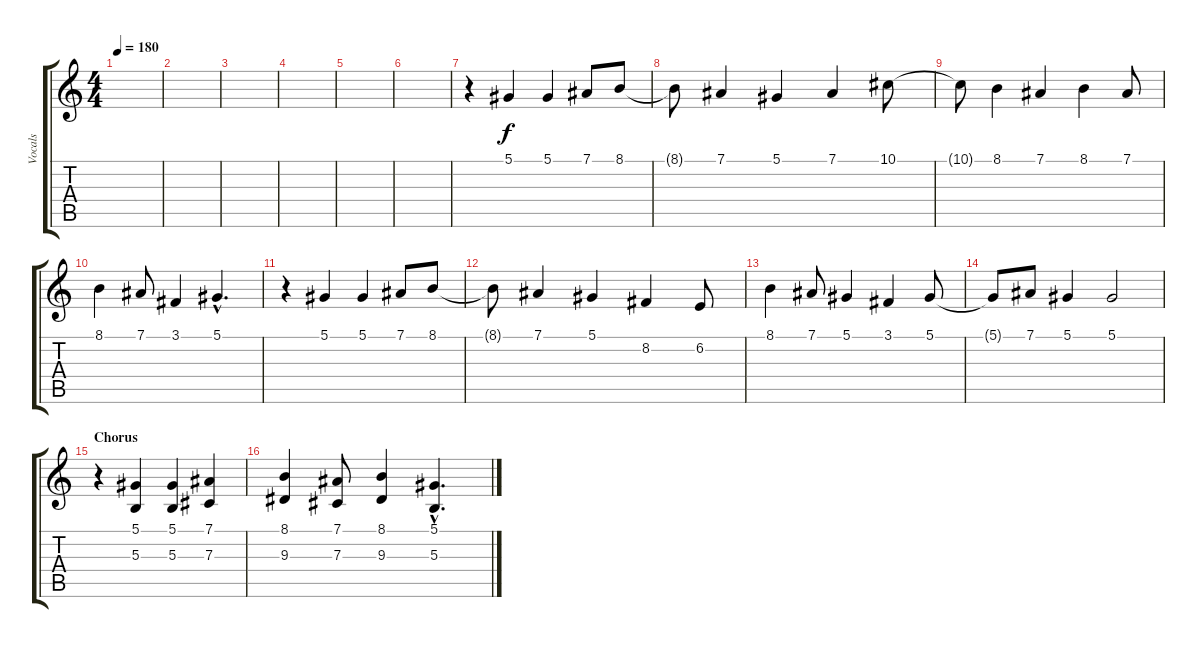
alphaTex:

\track ("Vocals" "Vocals") {instrument oboe}
\staff {score tabs}
\tuning (Eb4 Bb3 Gb3 Db3 Ab2 Eb2) {hide}
\ts (4 4)
\tempo 180
\clef g2
\ks c
|
|
|
|
|
|
r.4 5.1.4 5.1.4 7.1.8 8.1.8 |
8.1{t}.8 7.1.4 5.1.4 7.1.4 10.1.8 |
10.1{t}.8 8.1.4 7.1.4 8.1.4 7.1.8 |
8.1.4 7.1.8 3.1.4 5.1{hac}.4{d} |
r.4 5.1.4 5.1.4 7.1.8 8.1.8 |
8.1{t}.8 7.1.4 5.1.4 8.2.4 6.2.8 |
8.1.4 7.1.8 5.1.4 3.1.4 5.1.8 |
5.1{t}.8 7.1.8 5.1.4 5.1.2 |
\section ("" "Chorus")
r.4 (5.1 5.3).4 (5.1 5.3).4 (7.1 7.3).4 |
(8.1 9.3).4 (7.1 7.3).8 (8.1 9.3).4 (5.1{hac} 5.3{hac}).4{d}
